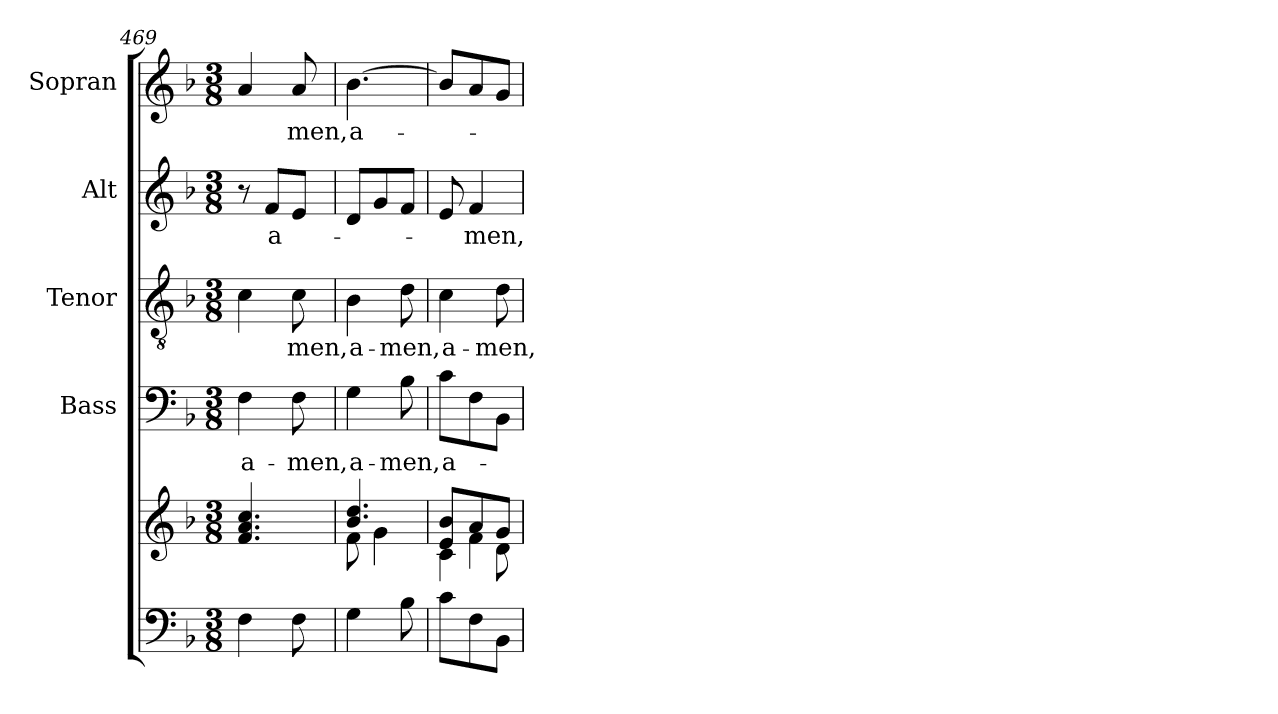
**kern	**kern	**kern	**text	**kern	**text	**kern	**text	**kern	**text
*part5	*part5	*part4	*part4	*part3	*part3	*part2	*part2	*part1	*part1
*staff6	*staff5	*staff4	*staff4	*staff3	*staff3	*staff2	*staff2	*staff1	*staff1
*	*	*I"Bass	*	*I"Tenor	*	*I"Alt	*	*I"Sopran	*
*	*	*I'B.	*	*I'T.	*	*I'A.	*	*I'S.	*
*clefF4	*clefG2	*clefF4	*	*clefGv2	*	*clefG2	*	*clefG2	*
*k[b-]	*k[b-]	*k[b-]	*	*k[b-]	*	*k[b-]	*	*k[b-]	*
*F:	*F:	*F:	*	*F:	*	*F:	*	*F:	*
*M3/8	*M3/8	*M3/8	*	*M3/8	*	*M3/8	*	*M3/8	*
=469	=469	=469	=469	=469	=469	=469	=469	=469	=469
!	!	!	!LO:LY:b	!	!	!	!	!	!
4F\	4.f/ 4.a/ 4.cc/	4F\	a-	4c\	.	8r	.	4a/	.
!	!	!	!	!	!	!	!LO:LY:b	!	!
.	.	.	.	.	.	8f/L	a-	.	.
!	!	!	!LO:LY:b	!	!LO:LY:b	!	!	!	!LO:LY:b
8F\	.	8F\	-men,	8c\	-men,	8e/J	.	8a/	-men,
=470	=470	=470	=470	=470	=470	=470	=470	=470	=470
*	*^	*	*	*	*	*	*	*	*
!	!	!	!	!LO:LY:b	!	!LO:LY:b	!	!	!	!LO:LY:b
4G\	4.b-/ 4.dd/	8f\	4G\	a-	4B-\	a-	8d/L	.	[4.b-\	a-
.	.	4g\	.	.	.	.	8g/	.	.	.
!	!	!	!	!LO:LY:b	!	!LO:LY:b	!	!	!	!
8B-\	.	.	8B-\	-men,	8d\	-men,	8f/J	.	.	.
!!LO:LB:g=z
=471	=471	=471	=471	=471	=471	=471	=471	=471	=471	=471
*	*	*^	*	*	*	*	*	*	*	*
!	!	!	!	!	!LO:LY:b	!	!LO:LY:b	!	!	!	!
8c\L	8e/ 8b-/L	4c\	8ryy	8c\L	a-	4c\	a-	8e/	.	8b-/L]	.
!	!	!	!	!	!	!	!	!	!LO:LY:b	!	!
8F\	8a/	.	4f\	8F\	.	.	.	4f/	-men,	8a/	.
!	!	!	!	!	!	!	!LO:LY:b	!	!	!	!
8BB-\J	8g/J	8d\	.	8BB-\J	.	8d\	-men,	.	.	8g/J	.
*	*v	*v	*v	*	*	*	*	*	*	*	*
=	=	=	=	=	=	=	=	=	=
*-	*-	*-	*-	*-	*-	*-	*-	*-	*-
